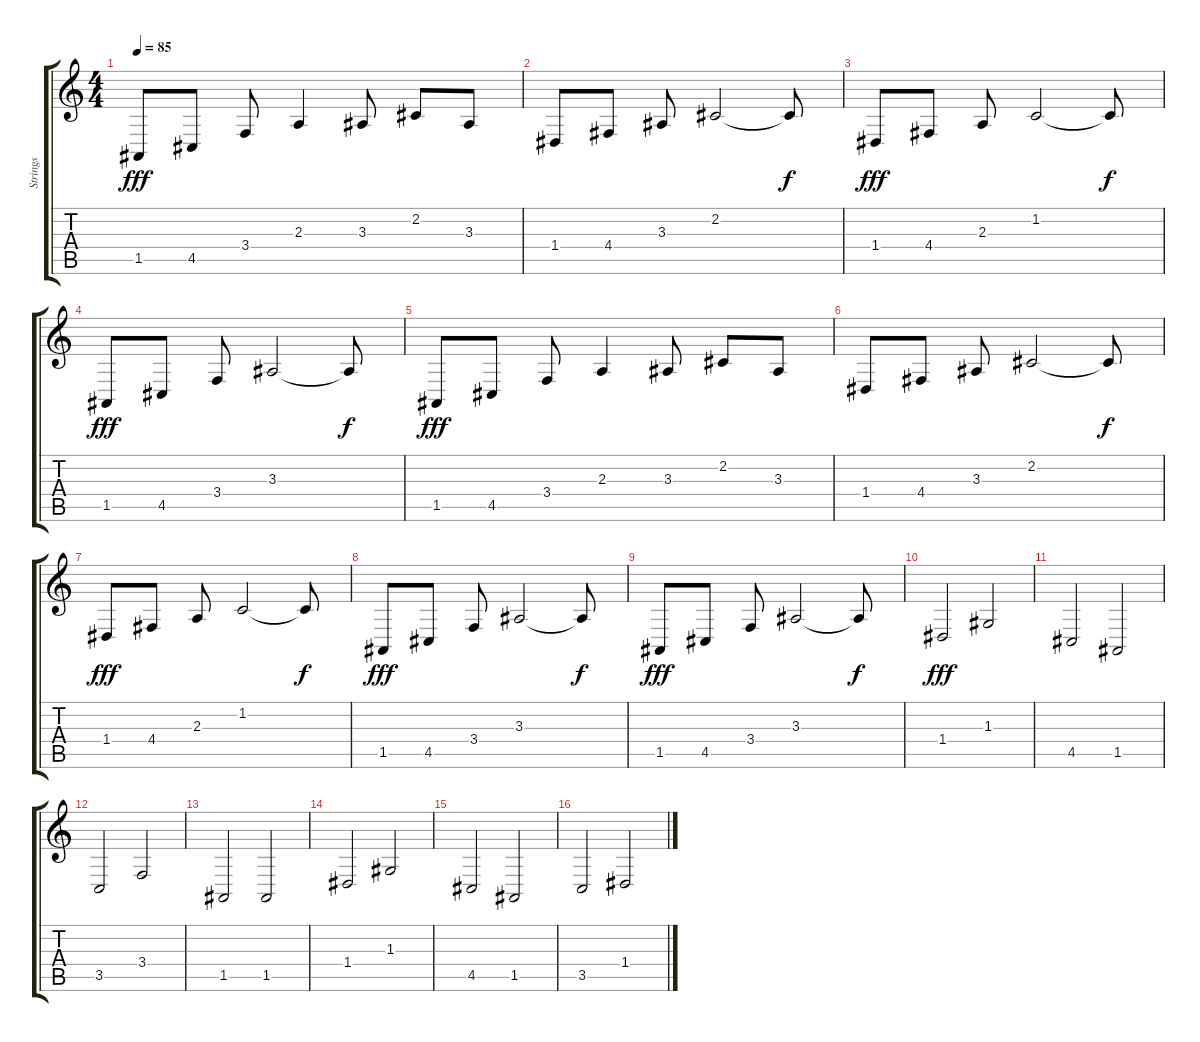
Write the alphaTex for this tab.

\track ("Strings" "Strings") {instrument stringensemble1}
\staff {score tabs}
\tuning (E4 B3 G3 D3 A2 E2) {hide}
\ts (4 4)
\tempo 85
\clef g2
\ks c
1.5.8{dy fff volume 16} 4.5.8 3.4.8 2.3.4 3.3.8 2.2.8 3.3.8 |
1.4.8 4.4.8 3.3.8 2.2.2 2.2{t}.8{dy f} |
1.4.8{dy fff volume 16} 4.4.8 2.3.8 1.2.2{volume 16} 1.2{t}.8{dy f} |
1.5.8{dy fff volume 16} 4.5.8 3.4.8 3.3.2{volume 16} 3.3{t}.8{dy f} |
1.5.8{dy fff volume 16} 4.5.8 3.4.8 2.3.4 3.3.8 2.2.8 3.3.8 |
1.4.8 4.4.8 3.3.8 2.2.2{volume 16} 2.2{t}.8{dy f} |
1.4.8{dy fff volume 16} 4.4.8 2.3.8 1.2.2 1.2{t}.8{dy f} |
1.5.8{dy fff volume 16} 4.5.8{volume 16} 3.4.8 3.3.2{volume 16} 3.3{t}.8{dy f} |
1.5.8{dy fff volume 16} 4.5.8 3.4.8 3.3.2{volume 16} 3.3{t}.8{dy f} |
1.4.2{dy fff volume 16} 1.3.2{volume 16} |
4.5.2{volume 16} 1.5.2{volume 16} |
3.5.2{volume 16} 3.4.2{volume 16} |
1.5.2{volume 16} 1.5.2{volume 16} |
1.4.2{volume 16} 1.3.2{volume 16} |
4.5.2{volume 16} 1.5.2{volume 16} |
3.5.2{volume 16} 1.4.2{volume 16}
